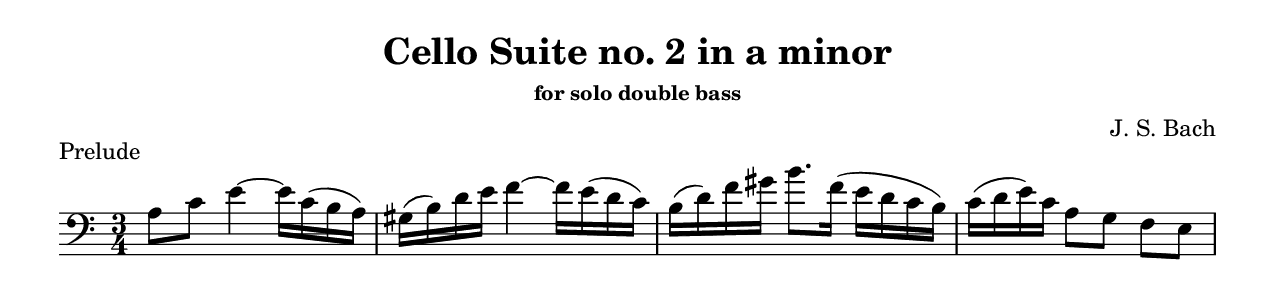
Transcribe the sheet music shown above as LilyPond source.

\version "2.24.3"

% dynamics
crescM = \markup { \small \italic "cresc." }
dimM = \markup { \small \italic "dim." }
decrescM = \markup { \small \italic "decresc." }

rit = \markup { \small \italic "rit." }
atempo = \markup { \small \italic "a tempo" }

% fingerings
plus = \finger \markup \fontsize #4 "+"
mplus = \finger \markup \fontsize #4 "-+"
mi = \finger "-1"
mii = \finger "-2"
miii = \finger "-3"
miv = \finger "-4"

% other


\header {
  title = "Cello Suite no. 2 in a minor"
  subtitle = \markup { \small "for solo double bass" }
  composer = "J. S. Bach"
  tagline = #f
}

\paper {
  #(set-paper-size "letter")
}

prelude = \relative {
  \numericTimeSignature
  \time 3/4
  \key a \minor
  \clef bass  
  \romanStringNumbers
  \set stringNumberOrientations = #'(down)
  \override Fingering.avoid-slur = #'outside
  \set Timing.beamExceptions = #'()
  \set Timing.baseMoment = #(ly:make-moment 1/4)
  \set Timing.beatStructure = 1,1,1
  a8 c e4~16 c ( b a)
  | gis16 (b) d e f4~16 e (d c)
  | b16 (d) f gis b8. f16 (e d c b)
  | c16 (d e) c a8 g f e \break 

  | 
}

\book {
  \score {
    \layout {
      indent = 0.0
    }
    \header {
      piece = "Prelude"
    }
    \prelude
  }
}
